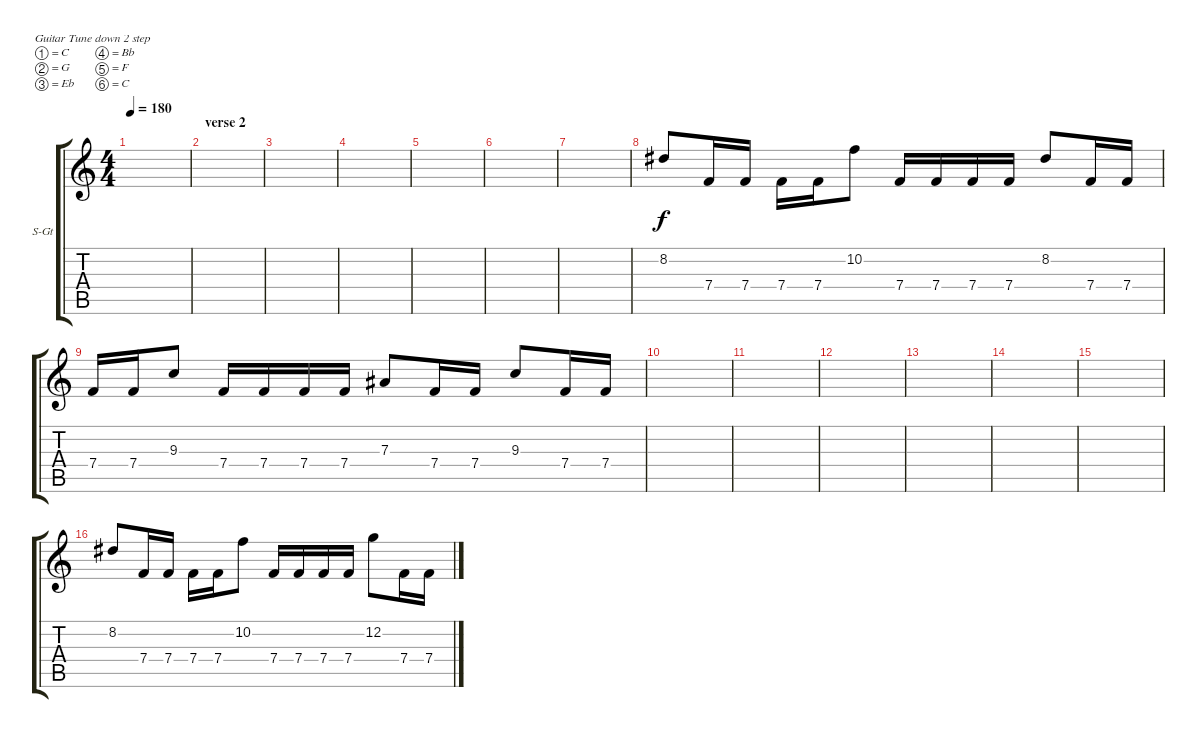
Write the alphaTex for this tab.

\bracketExtendMode groupsimilarinstruments
\firstSystemTrackNameOrientation horizontal
\otherSystemsTrackNameOrientation horizontal
\track ("Guitar 2" "S-Gt") {instrument acousticguitarsteel}
\staff {score tabs}
\tuning (C4 G3 Eb3 Bb2 F2 C2)
\ts (4 4)
\tempo 180
\clef g2
\ks c
|
\section ("" "verse 2")
|
|
|
|
|
|
8.2.8 7.4.16 7.4.16 7.4.16 7.4.16 10.2.8 7.4.16 7.4.16 7.4.16 7.4.16 8.2.8 7.4.16 7.4.16 |
7.4.16 7.4.16 9.3.8 7.4.16 7.4.16 7.4.16 7.4.16 7.3.8 7.4.16 7.4.16 9.3.8 7.4.16 7.4.16 |
|
|
|
|
|
|
8.2.8 7.4.16 7.4.16 7.4.16 7.4.16 10.2.8 7.4.16 7.4.16 7.4.16 7.4.16 12.2.8 7.4.16 7.4.16
